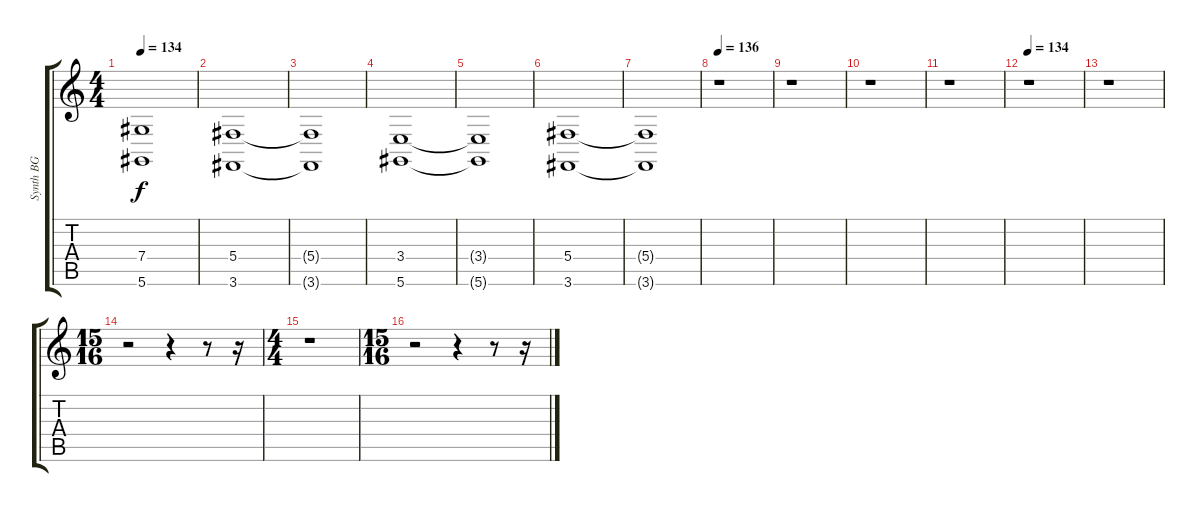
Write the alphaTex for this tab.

\track ("Synth BG" "Synth BG") {instrument stringensemble1}
\staff {score tabs}
\tuning (Eb4 Bb3 Gb3 Db3 Ab2 Eb2) {hide}
\ts (4 4)
\tempo 134
\clef g2
\ks c
(7.4{t} 5.6{t}).1{dy f} |
(5.4 3.6).1 |
(5.4{t} 3.6{t}).1 |
(3.4 5.6).1 |
(3.4{t} 5.6{t}).1 |
(5.4 3.6).1 |
(5.4{t} 3.6{t}).1 |
\tempo 136
r.1 |
r.1 |
r.1 |
r.1 |
\tempo 134
r.1 |
r.1 |
\ts (15 16)
r.2 r.4 r.8 r.16 |
\ts (4 4)
r.1 |
\ts (15 16)
r.2 r.4 r.8 r.16
